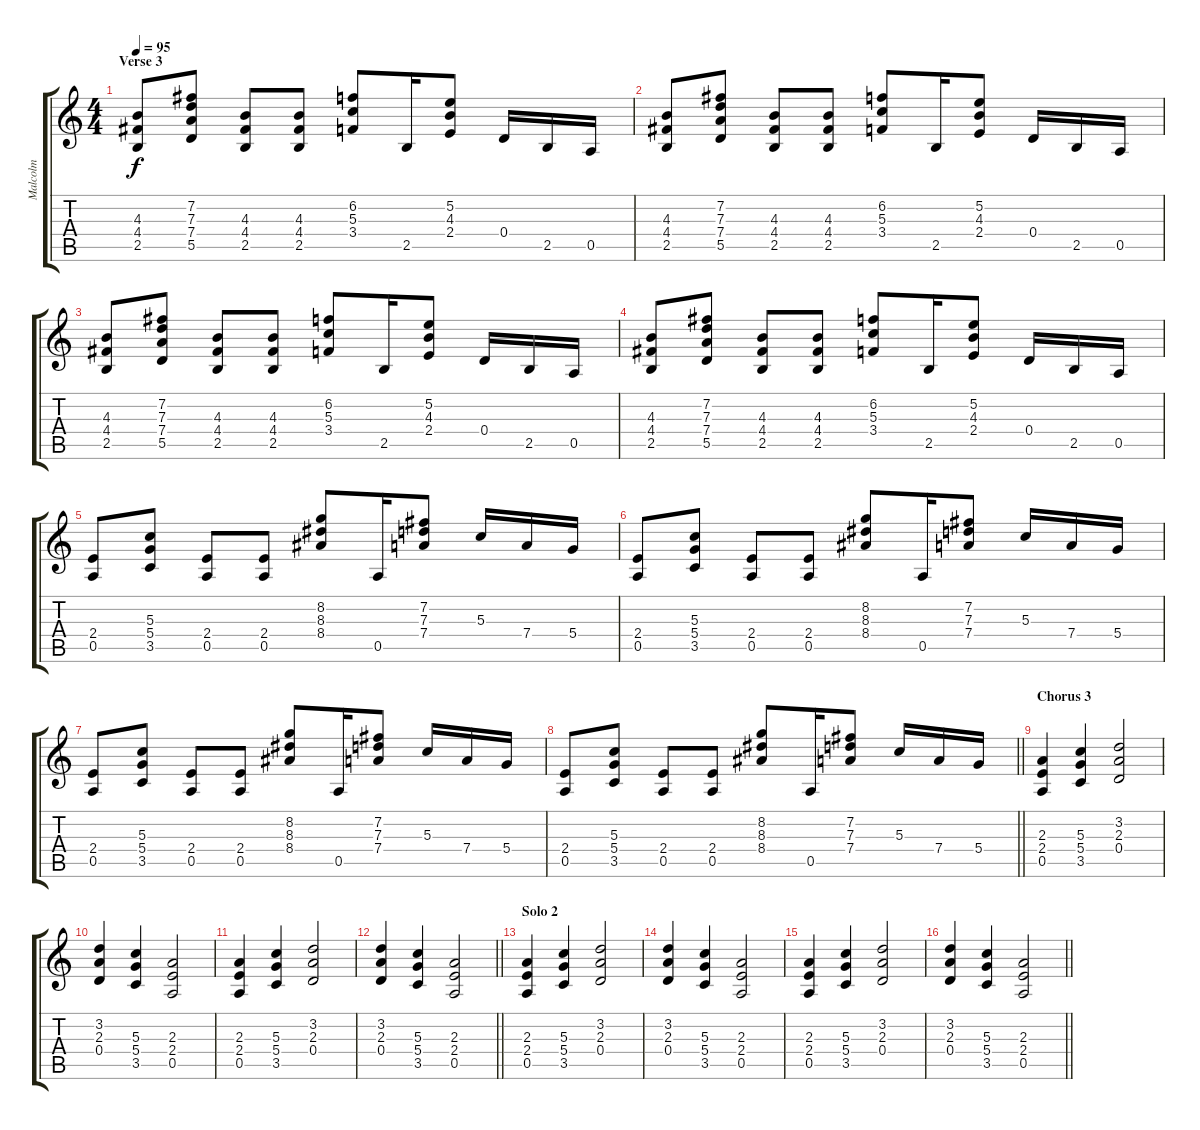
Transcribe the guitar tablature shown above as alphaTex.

\track ("Malcolm" "Malcolm") {instrument overdrivenguitar}
\staff {score tabs}
\tuning (E4 B3 G3 D3 A2 E2) {hide}
\ts (4 4)
\section ("" "Verse 3")
\tempo 95
\clef g2
\ks c
(4.3 4.4 2.5).8{dy f} (7.2 7.3 7.4 5.5).8 (4.3 4.4 2.5).8 (4.3 4.4 2.5).8 (6.2 5.3 3.4).8 2.5.16 (5.2 4.3 2.4).8 0.4.16 2.5.16 0.5.16 |
(4.3 4.4 2.5).8 (7.2 7.3 7.4 5.5).8 (4.3 4.4 2.5).8 (4.3 4.4 2.5).8 (6.2 5.3 3.4).8 2.5.16 (5.2 4.3 2.4).8 0.4.16 2.5.16 0.5.16 |
(4.3 4.4 2.5).8 (7.2 7.3 7.4 5.5).8 (4.3 4.4 2.5).8 (4.3 4.4 2.5).8 (6.2 5.3 3.4).8 2.5.16 (5.2 4.3 2.4).8 0.4.16 2.5.16 0.5.16 |
(4.3 4.4 2.5).8 (7.2 7.3 7.4 5.5).8 (4.3 4.4 2.5).8 (4.3 4.4 2.5).8 (6.2 5.3 3.4).8 2.5.16 (5.2 4.3 2.4).8 0.4.16 2.5.16 0.5.16 |
(2.4 0.5).8 (5.3 5.4 3.5).8 (2.4 0.5).8 (2.4 0.5).8 (8.2 8.3 8.4).8 0.5.16 (7.2 7.3 7.4).8 5.3.16 7.4.16 5.4.16 |
(2.4 0.5).8 (5.3 5.4 3.5).8 (2.4 0.5).8 (2.4 0.5).8 (8.2 8.3 8.4).8 0.5.16 (7.2 7.3 7.4).8 5.3.16 7.4.16 5.4.16 |
(2.4 0.5).8 (5.3 5.4 3.5).8 (2.4 0.5).8 (2.4 0.5).8 (8.2 8.3 8.4).8 0.5.16 (7.2 7.3 7.4).8 5.3.16 7.4.16 5.4.16 |
\barLineRight lightlight
(2.4 0.5).8 (5.3 5.4 3.5).8 (2.4 0.5).8 (2.4 0.5).8 (8.2 8.3 8.4).8 0.5.16 (7.2 7.3 7.4).8 5.3.16 7.4.16 5.4.16 |
\section ("" "Chorus 3")
(2.3 2.4 0.5).4 (5.3 5.4 3.5).4 (3.2 2.3 0.4).2 |
(3.2 2.3 0.4).4 (5.3 5.4 3.5).4 (2.3 2.4 0.5).2 |
(2.3 2.4 0.5).4 (5.3 5.4 3.5).4 (3.2 2.3 0.4).2 |
\barLineRight lightlight
(3.2 2.3 0.4).4 (5.3 5.4 3.5).4 (2.3 2.4 0.5).2 |
\section ("" "Solo 2")
(2.3 2.4 0.5).4 (5.3 5.4 3.5).4 (3.2 2.3 0.4).2 |
(3.2 2.3 0.4).4 (5.3 5.4 3.5).4 (2.3 2.4 0.5).2 |
(2.3 2.4 0.5).4 (5.3 5.4 3.5).4 (3.2 2.3 0.4).2 |
\barLineRight lightlight
(3.2 2.3 0.4).4 (5.3 5.4 3.5).4 (2.3 2.4 0.5).2
